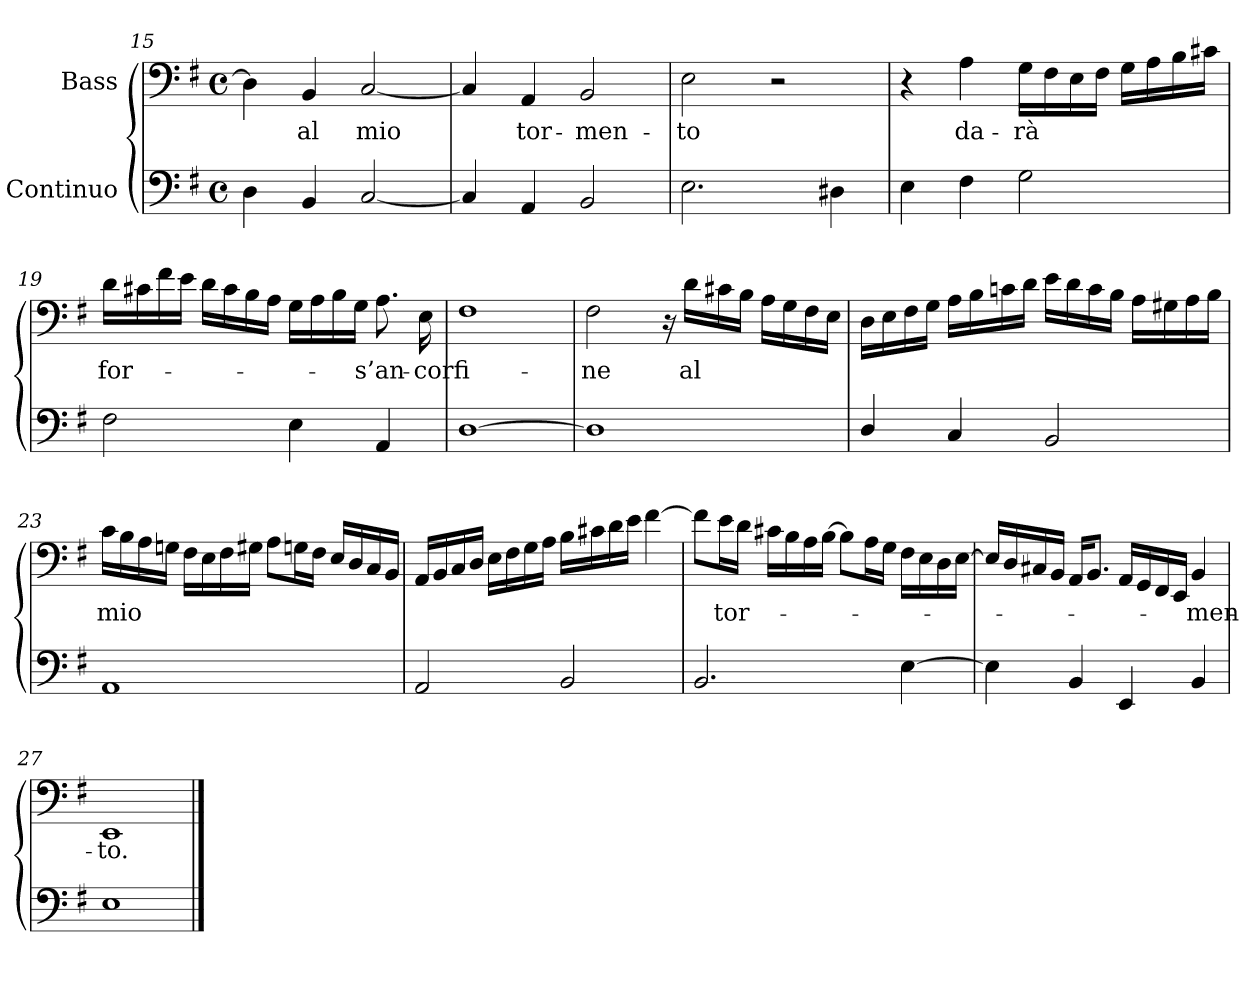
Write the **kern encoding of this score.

**kern	**kern	**text
*part2	*part1	*part1
*staff2	*staff1	*staff1
*I"Continuo	*I"Bass	*
*clefF4	*clefF4	*
*k[f#]	*k[f#]	*
*e:	*e:	*
*M4/4	*M4/4	*
*met(c)	*met(c)	*
=15	=15	=15
4D\	4D\]	.
!	!	!LO:LY:b
4BB/	4BB/	al
!	!	!LO:LY:b
[<2C/	[<2C/	mio
=16	=16	=16
4C/]	4C/]	.
!	!	!LO:LY:b
4AA/	4AA/	tor-
!	!	!LO:LY:b
2BB/	2BB/	-men-
!!LO:LB:g=z
=17	=17	=17
!	!	!LO:LY:b
2.E\	2E\	-to
.	2r	.
4D#X\	.	.
=18	=18	=18
4E\	4r	.
!	!	!LO:LY:b
4F#\	4A\	da-
!	!	!LO:LY:b
2G\	16G\LL	-rà
.	16F#\	.
.	16E\	.
.	16F#\JJ	.
.	16G\LL	.
.	16A\	.
.	16B\	.
.	16c#X\JJ	.
=19	=19	=19
!	!	!LO:LY:b
2F#\	16d\LL	for-
.	16c#X\	.
.	16f#\	.
.	16e\JJ	.
.	16d\LL	.
.	16c#\	.
.	16B\	.
.	16A\JJ	.
4E\	16G\LL	.
.	16A\	.
.	16B\	.
.	16G\JJ	.
!	!	!LO:LY:b
4AA/	8.A\	-s’an-
!	!	!LO:LY:b
.	16E\	-cor
=20	=20	=20
!	!	!LO:LY:b
[<1D	1F#	fi-
=21	=21	=21
!	!	!LO:LY:b
1D]	2F#\	-ne
.	16r	.
!	!	!LO:LY:b
.	16d\LL	al
.	16c#X\	.
.	16B\JJ	.
.	16A\LL	.
.	16G\	.
.	16F#\	.
.	16E\JJ	.
!!LO:LB:g=z
=22	=22	=22
4D/	16D\LL	.
.	16E\	.
.	16F#\	.
.	16G\JJ	.
4C/	16A\LL	.
.	16B\	.
.	16cn\	.
.	16d\JJ	.
2BB/	16e\LL	.
.	16d\	.
.	16c\	.
.	16B\JJ	.
.	16A\LL	.
.	16G#X\	.
.	16A\	.
.	16B\JJ	.
=23	=23	=23
!	!	!LO:LY:b
1AA	16c\LL	mio
.	16B\	.
.	16A\	.
.	16Gn\JJ	.
.	16F#\LL	.
.	16E\	.
.	16F#\	.
.	16G#X\JJ	.
.	8A\L	.
.	16Gn\L	.
.	16F#\JJ	.
.	16E/LL	.
.	16D/	.
.	16C/	.
.	16BB/JJ	.
=24	=24	=24
2AA/	16AA/LL	.
.	16BB/	.
.	16C/	.
.	16D/JJ	.
.	16E\LL	.
.	16F#\	.
.	16G\	.
.	16A\JJ	.
2BB/	16B\LL	.
.	16c#X\	.
.	16d\	.
.	16e\JJ	.
.	[>4f#\	.
!!LO:LB:g=z
=25	=25	=25
2.BB/	8f#\L]	.
!	!	!LO:LY:b
.	16e\L	tor-
.	16d\JJ	.
.	16c#X\LL	.
.	16B\	.
.	16A\	.
.	[>16B\JJ	.
.	8B\L]	.
.	16A\L	.
.	16G\JJ	.
[>4E\	16F#\LL	.
.	16E\	.
.	16D\	.
.	[>16E\JJ	.
=26	=26	=26
4E\]	16E/LL]	.
.	16D/	.
.	16C#X/	.
.	16BB/JJ	.
4BB/	16AA/KL	.
.	8.BB/J	.
4EE/	16AA/LL	.
.	16GG/	.
.	16FF#/	.
.	16EE/JJ	.
!	!	!LO:LY:b
4BB/	4BB/	-men-
=27	=27	=27
!	!	!LO:LY:b
1E	1EE	-to.
==	==	==
*-	*-	*-
